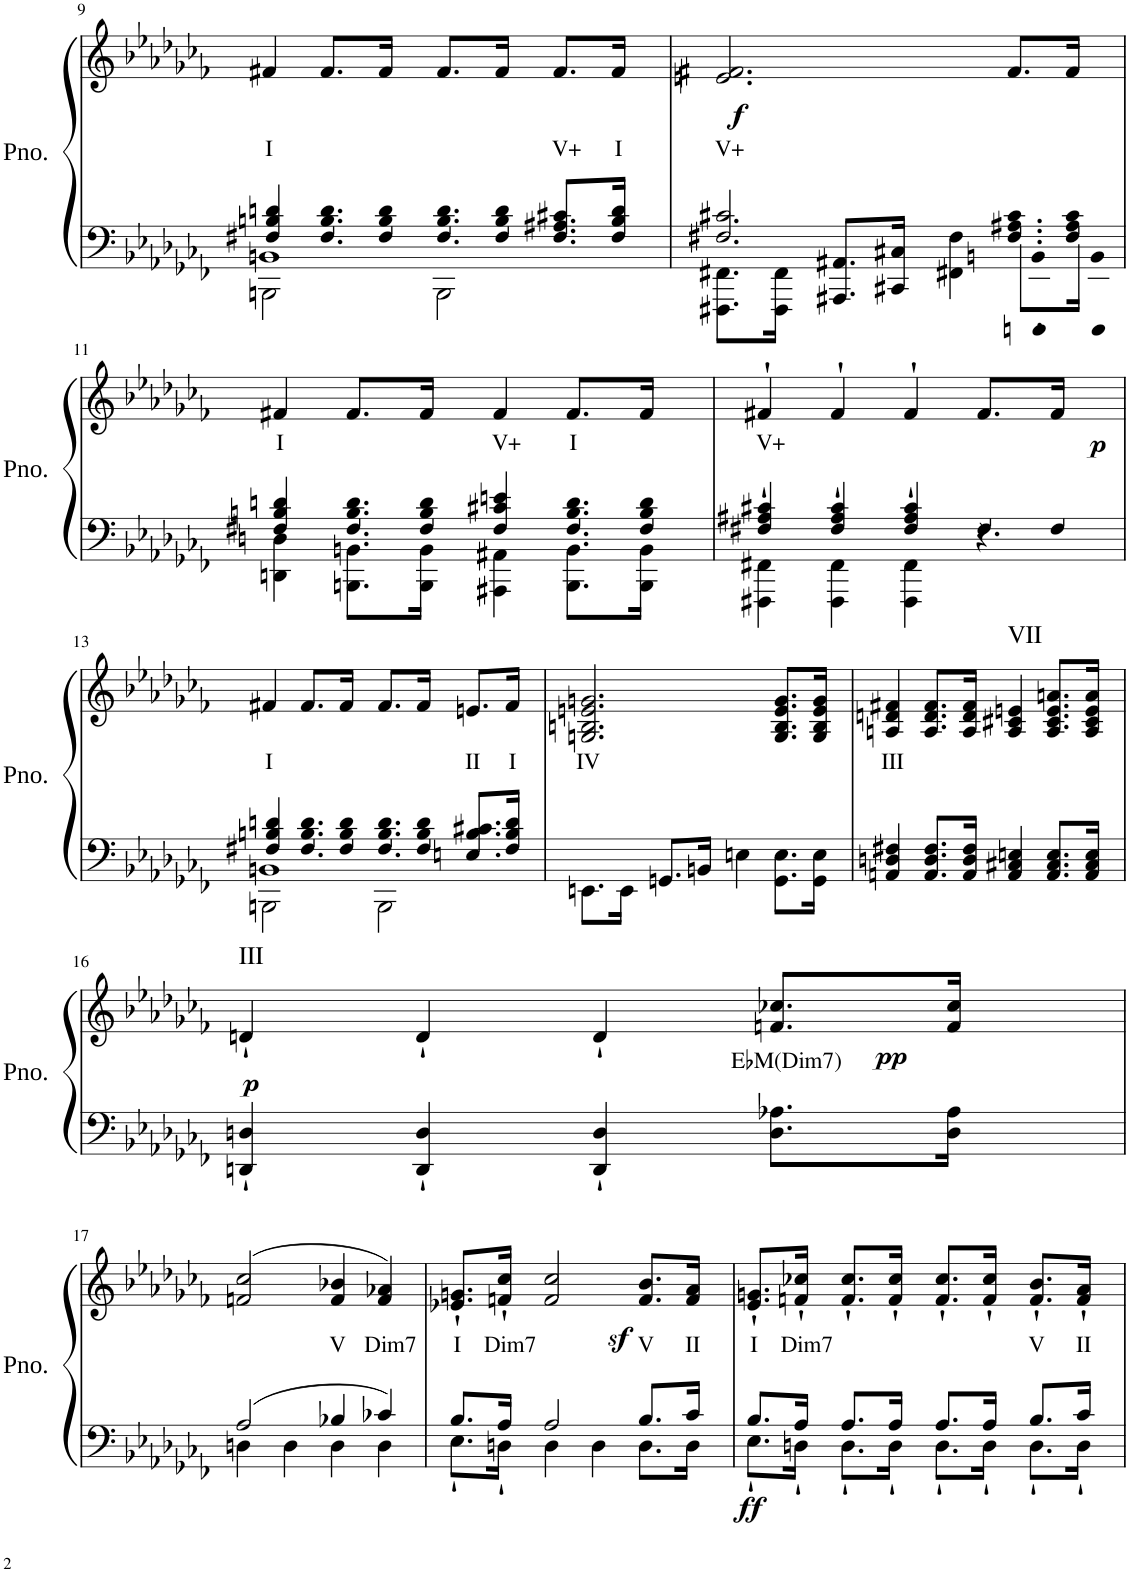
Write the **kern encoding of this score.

**kern	**kern	**text	**dynam	**harte
*part1	*part1	*part1	*part1	*part1
*staff2	*staff1	*staff1	*staff1/2	*
*I"Piano	*	*	*	*
*I'Pno.	*	*	*	*
!!LO:PB:g=z
*clefF4	*clefG2	*	*	*
*k[b-e-a-d-g-c-f-]	*k[b-e-a-d-g-c-f-]	*	*	*
*M4/4	*M4/4	*	*	*
*met(c)	*met(c)	*	*	*
=9	=9	=9	=9	=9
*^	*	*	*	*
*	*^	*	*	*	*
!	!	!	!	!LO:LY:b	!	!
4F#X/ 4Bn/ 4dn/	1BBn	2BBBn\	4f#X/	I	.	.
8.F#/ 8.B/ 8.d/L	.	.	8.f#/L	.	.	.
16F#/ 16B/ 16d/Jk	.	.	16f#/Jk	.	.	.
8.F#/ 8.B/ 8.d/L	.	2BBB\	8.f#/L	.	.	.
16F#/ 16B/ 16d/Jk	.	.	16f#/Jk	.	.	.
!	!	!	!	!LO:LY:b	!	!
8.F#/ 8.A#X/ 8.c#X/L	.	.	8.f#/L	V+	.	.
!	!	!	!	!LO:LY:b	!	!
16F#/ 16B/ 16d/Jk	.	.	16f#/Jk	I	.	.
*	*v	*v	*	*	*	*
=10	=10	=10	=10	=10	=10
!	!	!	!LO:LY:b	!LO:DY:b	!
2.F#X/ 2.c#X/	8.FFF#X\ 8.FF#X\L	2.en/ 2.f#X/	V+	f	.
.	16FFF#\ 16FF#\Jk	.	.	.	.
.	8.AAA#X/ 8.AA#X/L	.	.	.	.
.	16CC#X/ 16C#X/Jk	.	.	.	.
.	4FF#X\ 4F#\	.	.	.	.
8.F#/ 8.A#X/ 8.c#/L	8.EEn\ 8.En\L	8.f#/L	.	.	.
16F#/ 16A#/ 16c#/Jk	16EE\ 16E\Jk	16f#/Jk	.	.	.
!!LO:LB:g=z
=11	=11	=11	=11	=11	=11
!	!	!	!LO:LY:b	!	!
4F#X/ 4Bn/ 4dn/	4DDn\ 4Dn\	4f#X/	I	.	.
8.F#/ 8.B/ 8.d/L	8.BBBn\ 8.BBn\L	8.f#/L	.	.	.
16F#/ 16B/ 16d/Jk	16BBB\ 16BB\Jk	16f#/Jk	.	.	.
!	!	!	!LO:LY:b	!	!
4F#/ 4c#X/ 4en/	4AAA#X\ 4AA#X\	4f#/	V+	.	.
!	!	!	!LO:LY:b	!	!
8.F#/ 8.B/ 8.d/L	8.BBB\ 8.BB\L	8.f#/L	I	.	.
16F#/ 16B/ 16d/Jk	16BBB\ 16BB\Jk	16f#/Jk	.	.	.
=12	=12	=12	=12	=12	=12
!	!	!	!LO:LY:b	!	!
4F#X/' 4A#X/' 4c#X/'	4FFF#X\'` 4FF#X\'`	4f#X'`/	V+	.	.
4F#/' 4A#/' 4c#/'	4FFF#\'` 4FF#\'`	4f#'`/	.	.	.
4F#/' 4A#/' 4c#/'	4FFF#\'` 4FF#\'`	4f#'`/	.	.	.
!	!	!	!	!LO:DY:b	!
8.F#/L	4r	8.f#/L	.	p	.
16F#/Jk	.	16f#/Jk	.	.	.
!!LO:LB:g=z
=13	=13	=13	=13	=13	=13
*	*^	*	*	*	*
!	!	!	!	!LO:LY:b	!	!
4F#X/ 4Bn/ 4dn/	1BBn	2BBBn\	4f#X/	I	.	.
8.F#/ 8.B/ 8.d/L	.	.	8.f#/L	.	.	.
16F#/ 16B/ 16d/Jk	.	.	16f#/Jk	.	.	.
8.F#/ 8.B/ 8.d/L	.	2BBB\	8.f#/L	.	.	.
16F#/ 16B/ 16d/Jk	.	.	16f#/Jk	.	.	.
!	!	!	!	!LO:LY:b	!	!
8.En/ 8.B/ 8.c#X/L	.	.	8.en/L	II	.	.
!	!	!	!	!LO:LY:b	!	!
16F#/ 16B/ 16d/Jk	.	.	16f#/Jk	I	.	.
*v	*v	*v	*	*	*	*
=14	=14	=14	=14	=14
!	!	!LO:LY:b	!	!
8.EEn\L	2.Gn/ 2.Bn/ 2.en/ 2.gn/	IV	.	.
16EE\Jk	.	.	.	.
8.GGn/L	.	.	.	.
16BBn/Jk	.	.	.	.
4En\	.	.	.	.
8.GG\ 8.E\L	8.G/ 8.B/ 8.e/ 8.g/L	.	.	.
16GG\ 16E\Jk	16G/ 16B/ 16e/ 16g/Jk	.	.	.
=15	=15	=15	=15	=15
!	!	!LO:LY:b	!	!
4AAn/ 4Dn/ 4F#X/	4An/ 4dn/ 4f#X/	III	.	.
8.AA/ 8.D/ 8.F#/L	8.A/ 8.d/ 8.f#/L	.	.	.
16AA/ 16D/ 16F#/Jk	16A/ 16d/ 16f#/Jk	.	.	.
!	!	!	!	!LO:H:kt=VII
4AA/ 4C#X/ 4En/	4A/ 4c#X/ 4en/	.	.	N
8.AA/ 8.C#/ 8.E/L	8.A/ 8.c#/ 8.e/ 8.an/L	.	.	.
16AA/ 16C#/ 16E/Jk	16A/ 16c#/ 16e/ 16a/Jk	.	.	.
!!LO:LB:g=z
=16	=16	=16	=16	=16
!	!	!	!LO:DY:b	!LO:H:kt=III
4DDn/'` 4Dn/'`	4dn'`/	.	p	N
4DD/'` 4D/'`	4d'`/	.	.	.
4DD/'` 4D/'`	4d'`/	.	.	.
!	!	!LO:LY:b	!LO:DY:b	!
8.D\ 8.A-X\L	8.fn/ 8.cc-X/L	E♭M(Dim7)	pp	.
16D\ 16A-\Jk	16f/ 16cc-/Jk	.	.	.
!!LO:LB:g=z
=17	=17	=17	=17	=17
*^	*	*	*	*
2A-/	4Dn\	(>2fn/ 2cc-/	.	.	.
.	4D\	.	.	.	.
!	!	!	!LO:LY:b	!	!
4B-X/	4D\	4f/ 4b-X/	V	.	.
!	!	!	!LO:LY:b	!	!
4c-X/	4D\	4f/ 4a-X/)	Dim7	.	.
=18	=18	=18	=18	=18	=18
!	!	!	!LO:LY:b	!	!
8.B-/L	8.E-'`\L	8.e-X/'` 8.gn/'`L	I	.	.
!	!	!	!LO:LY:b	!	!
16A-/Jk	16Dn'`\Jk	16fn/'` 16cc-/'`Jk	Dim7	.	.
2A-/	4D\	2f/z< 2cc-/z<	.	.	.
.	4D\	.	.	.	.
!	!	!	!LO:LY:b	!	!
8.B-/L	8.D\L	8.f/ 8.b-/L	V	.	.
!	!	!	!LO:LY:b	!	!
16c-/Jk	16D\Jk	16f/ 16a-/Jk	II	.	.
=19	=19	=19	=19	=19	=19
!	!	!	!LO:LY:b	!LO:DY:b=2	!
8.B-'/L	8.E-'`\L	8.e-/'` 8.gn/'`L	I	ff	.
!	!	!	!LO:LY:b	!	!
16A-'/Jk	16Dn'`\Jk	16fn/'` 16cc-X/'`Jk	Dim7	.	.
8.A-'/L	8.D'`\L	8.f/'` 8.cc-/'`L	.	.	.
16A-'/Jk	16D'`\Jk	16f/'` 16cc-/'`Jk	.	.	.
8.A-'/L	8.D'`\L	8.f/'` 8.cc-/'`L	.	.	.
16A-'/Jk	16D'`\Jk	16f/'` 16cc-/'`Jk	.	.	.
!	!	!	!LO:LY:b	!	!
8.B-'/L	8.D'`\L	8.f/'` 8.b-/'`L	V	.	.
!	!	!	!LO:LY:b	!	!
16c-'/Jk	16D'`\Jk	16f/'` 16a-/'`Jk	II	.	.
*v	*v	*	*	*	*
=	=	=	=	=
*-	*-	*-	*-	*-
